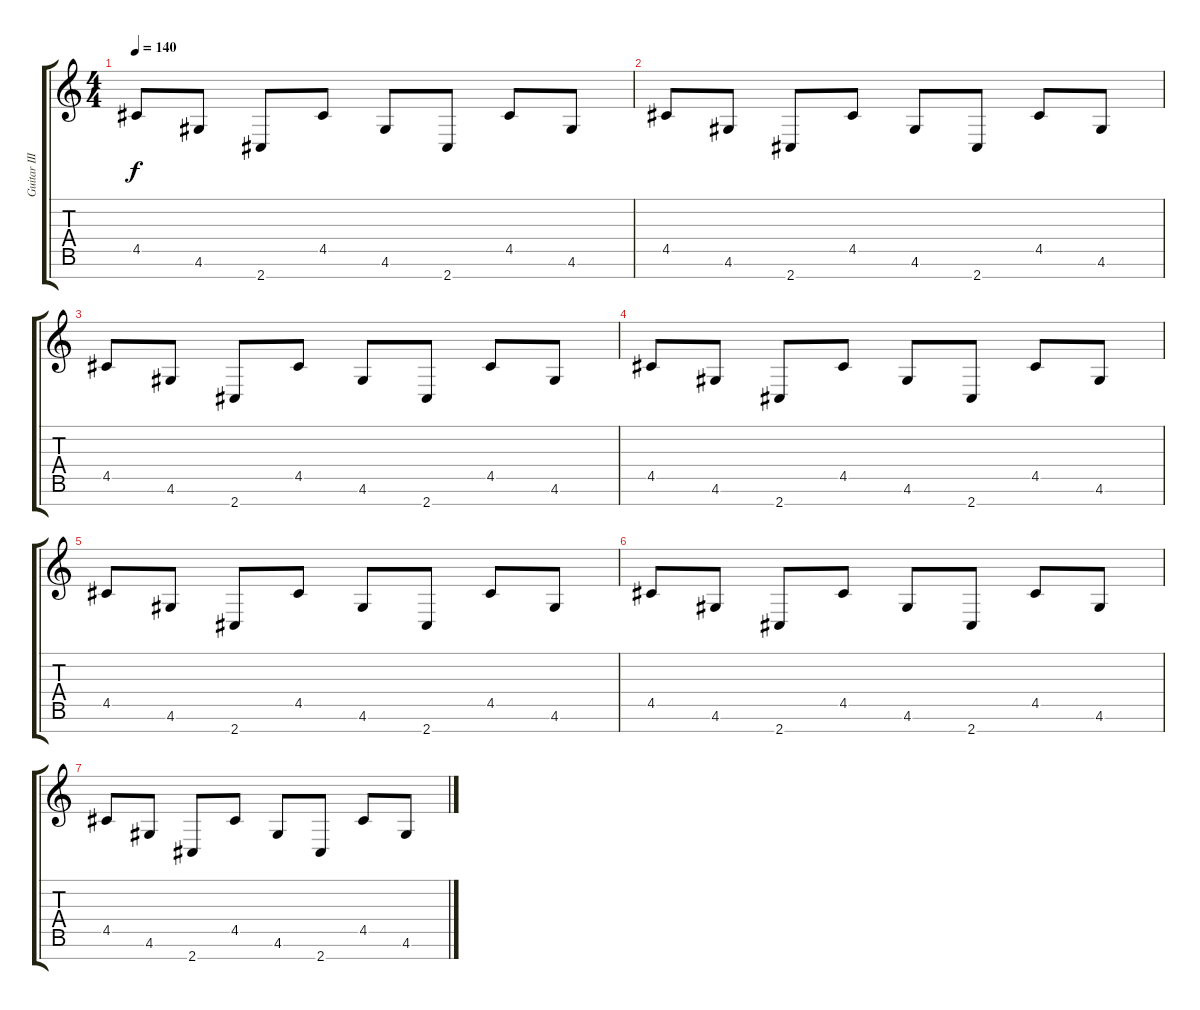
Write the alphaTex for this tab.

\track ("Guitar III" "Guitar III") {instrument distortionguitar}
\staff {score tabs}
\tuning (E4 B3 G3 D3 A2 E2 B1) {hide}
\ts (4 4)
\tempo 140
\clef g2
\ks c
4.5.8{dy f} 4.6.8 2.7.8 4.5.8 4.6.8 2.7.8 4.5.8 4.6.8 |
4.5.8 4.6.8 2.7.8 4.5.8 4.6.8 2.7.8 4.5.8 4.6.8 |
4.5.8 4.6.8 2.7.8 4.5.8 4.6.8 2.7.8 4.5.8 4.6.8 |
4.5.8 4.6.8 2.7.8 4.5.8 4.6.8 2.7.8 4.5.8 4.6.8 |
4.5.8 4.6.8 2.7.8 4.5.8 4.6.8 2.7.8 4.5.8 4.6.8 |
4.5.8 4.6.8 2.7.8 4.5.8 4.6.8 2.7.8 4.5.8 4.6.8 |
4.5.8 4.6.8 2.7.8 4.5.8 4.6.8 2.7.8 4.5.8 4.6.8
